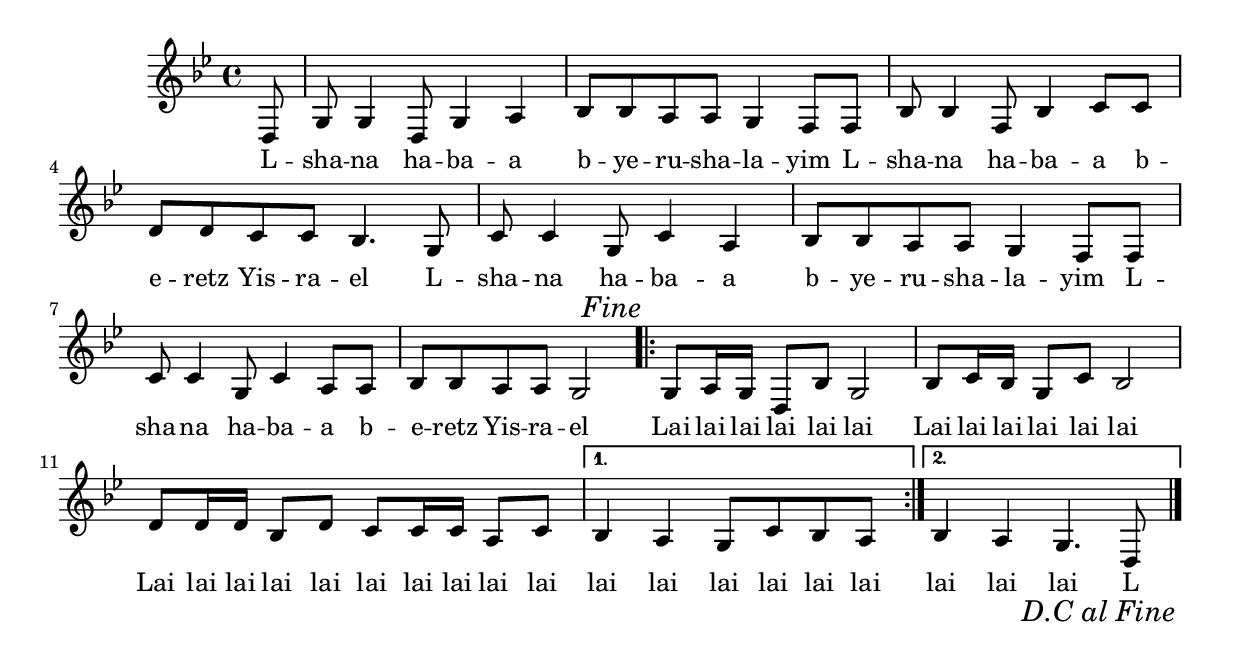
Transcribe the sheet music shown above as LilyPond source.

\version "2.11.20"

\include "defs.ly"

\score {
<<
  \new Voice
    \relative {
      \override Score.RehearsalMark #'break-visibility = #begin-of-line-invisible
      \override Score.RehearsalMark #'self-alignment-X = #RIGHT
      \key g \minor
      \partial 8 d8
    | g8 g4 d8 g4 a
    | bes8 bes a8 a g4 f8 f
    | bes8 bes4 f8 bes4 c8 c
    | d8 d c c bes4. g8
    | c8 c4 g8 c4 a
    | bes8 bes a8 a g4 f8 f
    | c'8 c4 g8 c4 a8 a
    | bes8 bes a a g2 \mark \markup \italic "Fine"

      \repeat volta 2 {
      | g8 a16 g d8 bes'8 g2
      | bes8 c16 bes g8 c8 bes2
      | d8 d16 d bes8 d c8 c16 c a8 c
      }
      \alternative {
        { bes4 a g8 c bes a }
	{ bes4 a g4. d8 \bar "|."
	  \once \override Score.RehearsalMark #'direction = #DOWN
	  \mark \markup \italic "D.C al Fine" }
      }
    }

  \addlyrics {
    L -- sha -- na ha -- ba -- a b -- ye -- ru -- sha -- la -- yim
    L -- sha -- na ha -- ba -- a b -- e -- retz Yis -- ra -- el
    L -- sha -- na ha -- ba -- a b -- ye -- ru -- sha -- la -- yim
    L -- sha -- na ha -- ba -- a b -- e -- retz Yis -- ra -- el

    \repeat volta 2 {
      Lai lai lai lai lai lai
      Lai lai lai lai lai lai
      Lai lai lai lai lai lai lai lai lai lai
    }
    \alternative {
      { lai lai lai lai lai lai }
      { lai lai lai L }
    }
  }
>>

\header { title = "L’shana habaa" }
}